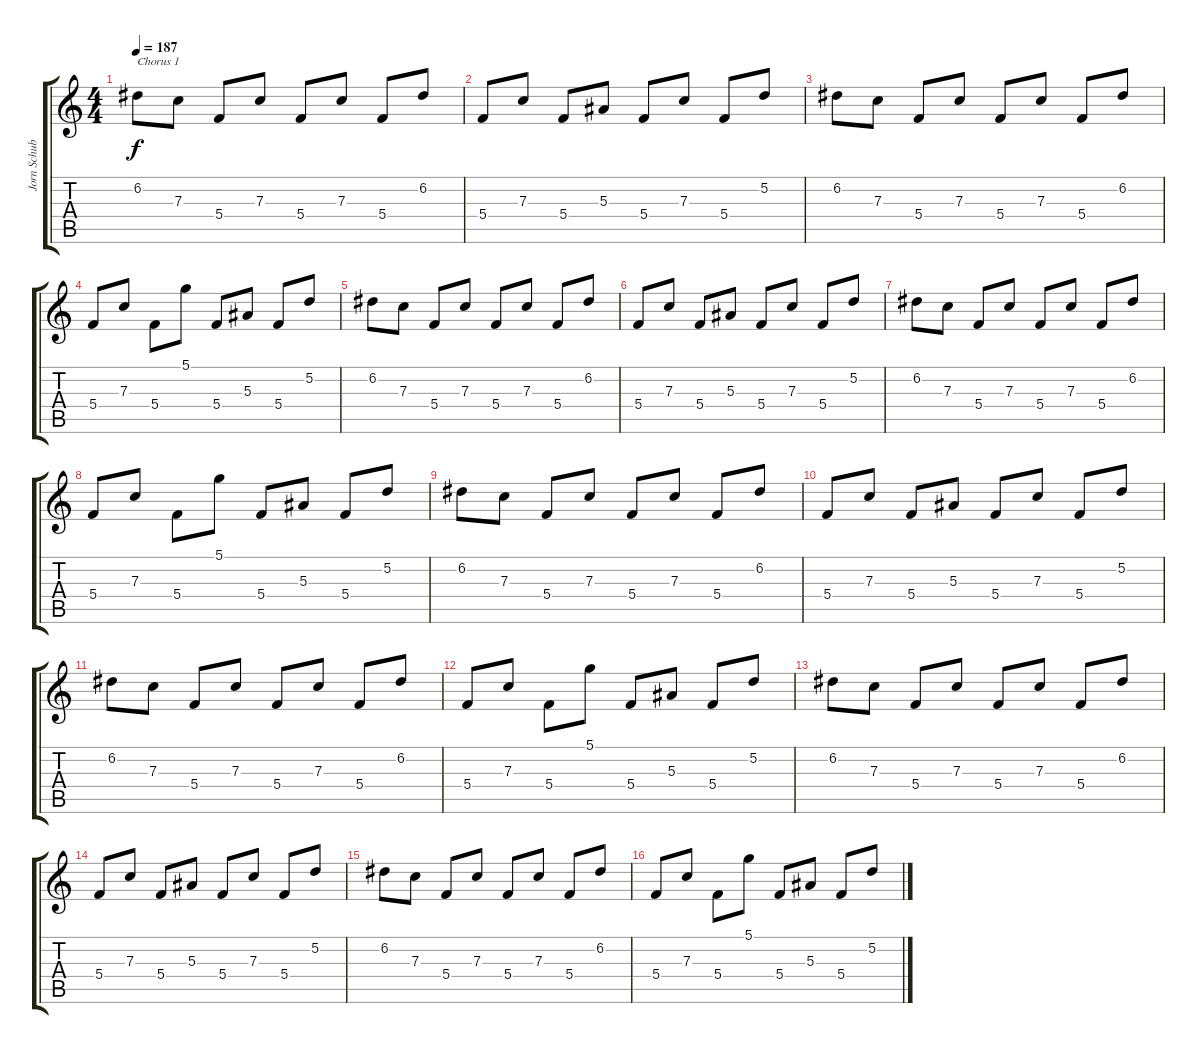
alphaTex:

\track ("Jorn Schubert - Lead" "Jorn Schub") {instrument overdrivenguitar}
\staff {score tabs}
\tuning (D4 A3 F3 C3 G2 D2) {hide}
\ts (4 4)
\tempo 187
\clef g2
\ks c
6.2.8{txt "Chorus 1" dy f} 7.3.8 5.4.8 7.3.8 5.4.8 7.3.8 5.4.8 6.2.8 |
5.4.8 7.3.8 5.4.8 5.3.8 5.4.8 7.3.8 5.4.8 5.2.8 |
6.2.8 7.3.8 5.4.8 7.3.8 5.4.8 7.3.8 5.4.8 6.2.8 |
5.4.8 7.3.8 5.4.8 5.1.8 5.4.8 5.3.8 5.4.8 5.2.8 |
6.2.8 7.3.8 5.4.8 7.3.8 5.4.8 7.3.8 5.4.8 6.2.8 |
5.4.8 7.3.8 5.4.8 5.3.8 5.4.8 7.3.8 5.4.8 5.2.8 |
6.2.8 7.3.8 5.4.8 7.3.8 5.4.8 7.3.8 5.4.8 6.2.8 |
5.4.8 7.3.8 5.4.8 5.1.8 5.4.8 5.3.8 5.4.8 5.2.8 |
6.2.8 7.3.8 5.4.8 7.3.8 5.4.8 7.3.8 5.4.8 6.2.8 |
5.4.8 7.3.8 5.4.8 5.3.8 5.4.8 7.3.8 5.4.8 5.2.8 |
6.2.8 7.3.8 5.4.8 7.3.8 5.4.8 7.3.8 5.4.8 6.2.8 |
5.4.8 7.3.8 5.4.8 5.1.8 5.4.8 5.3.8 5.4.8 5.2.8 |
6.2.8 7.3.8 5.4.8 7.3.8 5.4.8 7.3.8 5.4.8 6.2.8 |
5.4.8 7.3.8 5.4.8 5.3.8 5.4.8 7.3.8 5.4.8 5.2.8 |
6.2.8 7.3.8 5.4.8 7.3.8 5.4.8 7.3.8 5.4.8 6.2.8 |
5.4.8 7.3.8 5.4.8 5.1.8 5.4.8 5.3.8 5.4.8 5.2.8
